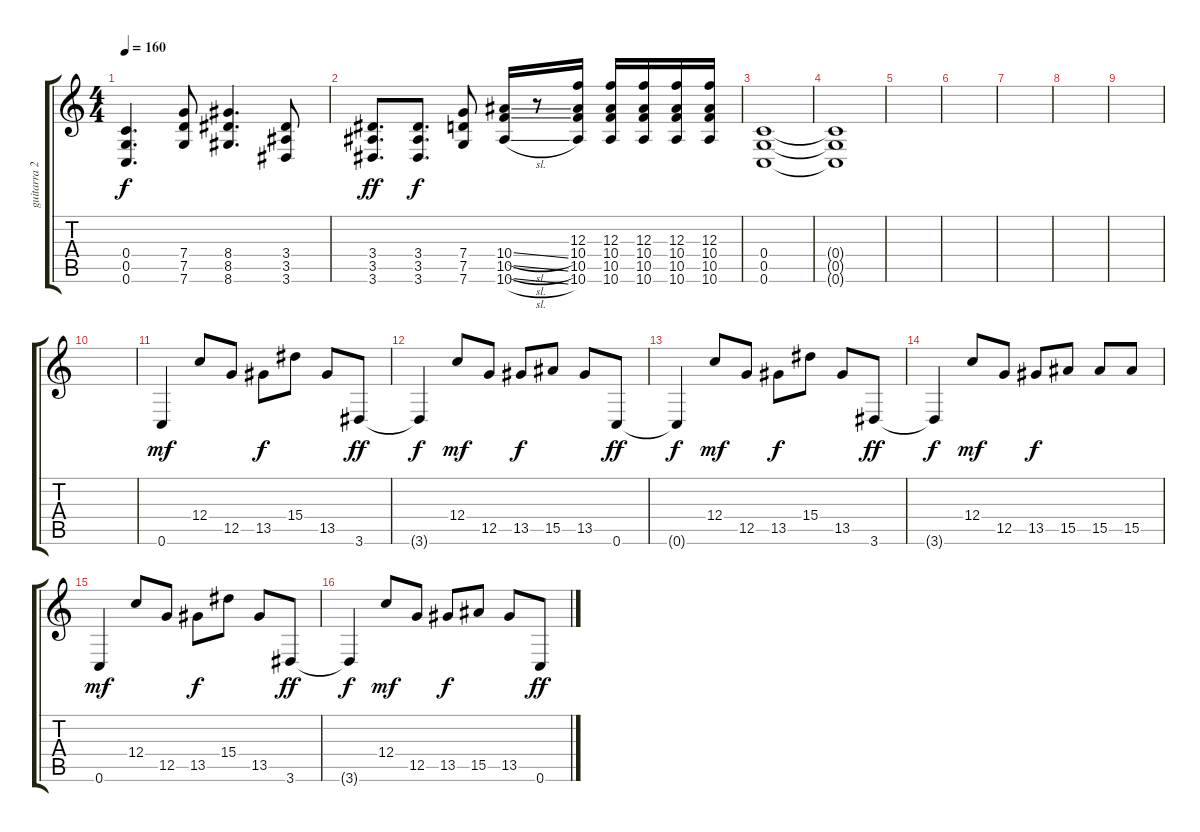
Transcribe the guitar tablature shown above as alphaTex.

\track ("guitarra 2" "guitarra 2") {instrument overdrivenguitar}
\staff {score tabs}
\tuning (D4 A3 F3 C3 G2 C2) {hide}
\ts (4 4)
\tempo 160
\clef g2
\ks c
(0.4 0.5 0.6).4{d dy f} (7.4 7.5 7.6).8 (8.4 8.5 8.6).4{d} (3.4 3.5 3.6).8 |
(3.4 3.5 3.6).8{d dy ff} (3.4 3.5 3.6).8{d dy f} (7.4 7.5 7.6).8 (10.4{sl} 10.5{sl} 10.6{sl}).16 r.8 (12.3 10.4 10.5 10.6).16 (12.3 10.4 10.5 10.6).16 (12.3 10.4 10.5 10.6).16 (12.3 10.4 10.5 10.6).16 (12.3 10.4 10.5 10.6).16 |
(0.4 0.5 0.6).1 |
(0.4{t} 0.5{t} 0.6{t}).1 |
|
|
|
|
|
|
0.6.4{dy mf} 12.4.8 12.5.8 13.5.8{dy f} 15.4.8 13.5.8 3.6.8{dy ff} |
3.6{t}.4{dy f} 12.4.8{dy mf} 12.5.8 13.5.8{dy f} 15.5.8 13.5.8 0.6.8{dy ff} |
0.6{t}.4{dy f} 12.4.8{dy mf} 12.5.8 13.5.8{dy f} 15.4.8 13.5.8 3.6.8{dy ff} |
3.6{t}.4{dy f} 12.4.8{dy mf} 12.5.8 13.5.8{dy f} 15.5.8 15.5.8 15.5.8 |
0.6.4{dy mf} 12.4.8 12.5.8 13.5.8{dy f} 15.4.8 13.5.8 3.6.8{dy ff} |
3.6{t}.4{dy f} 12.4.8{dy mf} 12.5.8 13.5.8{dy f} 15.5.8 13.5.8 0.6.8{dy ff}
